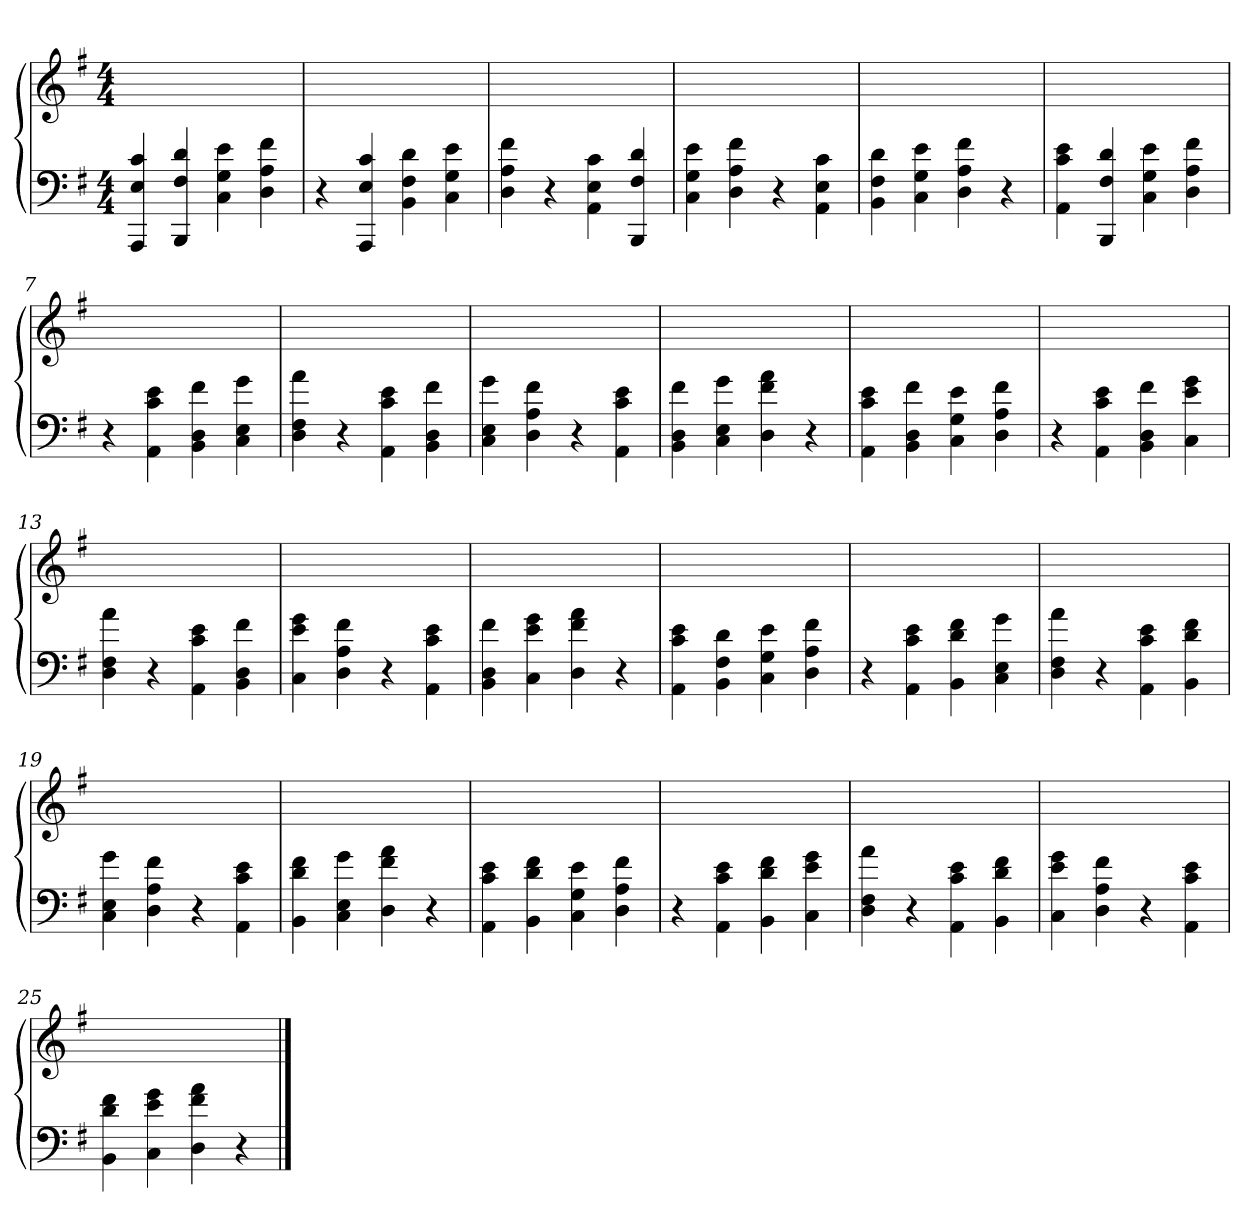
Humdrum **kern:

**kern	**kern
*part2	*part1
*staff2	*staff1
*clefF4	*clefG2
*k[f#]	*k[f#]
*G:	*G:
*M4/4	*M4/4
*MM60	*MM60
=1	=1
4AAA 4E 4c	1ryy
4BBB 4F# 4d	.
4C 4G 4e	.
4D 4A 4f#	.
=2	=2
4r	1ryy
4AAA 4E 4c	.
4BB 4F# 4d	.
4C 4G 4e	.
=3	=3
4D 4A 4f#	1ryy
4r	.
4AA 4E 4c	.
4BBB 4F# 4d	.
=4	=4
4C 4G 4e	1ryy
4D 4A 4f#	.
4r	.
4AA 4E 4c	.
=5	=5
4BB 4F# 4d	1ryy
4C 4G 4e	.
4D 4A 4f#	.
4r	.
=6	=6
4AA 4c 4e	1ryy
4BBB 4F# 4d	.
4C 4G 4e	.
4D 4A 4f#	.
=7	=7
4r	1ryy
4AA 4c 4e	.
4BB 4D 4f#	.
4C 4E 4g	.
=8	=8
4D 4F# 4a	1ryy
4r	.
4AA 4c 4e	.
4BB 4D 4f#	.
=9	=9
4C 4E 4g	1ryy
4D 4A 4f#	.
4r	.
4AA 4c 4e	.
=10	=10
4BB 4D 4f#	1ryy
4C 4E 4g	.
4D 4f# 4a	.
4r	.
=11	=11
4AA 4c 4e	1ryy
4BB 4D 4f#	.
4C 4G 4e	.
4D 4A 4f#	.
=12	=12
4r	1ryy
4AA 4c 4e	.
4BB 4D 4f#	.
4C 4e 4g	.
=13	=13
4D 4F# 4a	1ryy
4r	.
4AA 4c 4e	.
4BB 4D 4f#	.
=14	=14
4C 4e 4g	1ryy
4D 4A 4f#	.
4r	.
4AA 4c 4e	.
=15	=15
4BB 4D 4f#	1ryy
4C 4e 4g	.
4D 4f# 4a	.
4r	.
=16	=16
4AA 4c 4e	1ryy
4BB 4F# 4d	.
4C 4G 4e	.
4D 4A 4f#	.
=17	=17
4r	1ryy
4AA 4c 4e	.
4BB 4d 4f#	.
4C 4E 4g	.
=18	=18
4D 4F# 4a	1ryy
4r	.
4AA 4c 4e	.
4BB 4d 4f#	.
=19	=19
4C 4E 4g	1ryy
4D 4A 4f#	.
4r	.
4AA 4c 4e	.
=20	=20
4BB 4d 4f#	1ryy
4C 4E 4g	.
4D 4f# 4a	.
4r	.
=21	=21
4AA 4c 4e	1ryy
4BB 4d 4f#	.
4C 4G 4e	.
4D 4A 4f#	.
=22	=22
4r	1ryy
4AA 4c 4e	.
4BB 4d 4f#	.
4C 4e 4g	.
=23	=23
4D 4F# 4a	1ryy
4r	.
4AA 4c 4e	.
4BB 4d 4f#	.
=24	=24
4C 4e 4g	1ryy
4D 4A 4f#	.
4r	.
4AA 4c 4e	.
=25	=25
4BB 4d 4f#	1ryy
4C 4e 4g	.
4D 4f# 4a	.
4r	.
==	==
*-	*-
